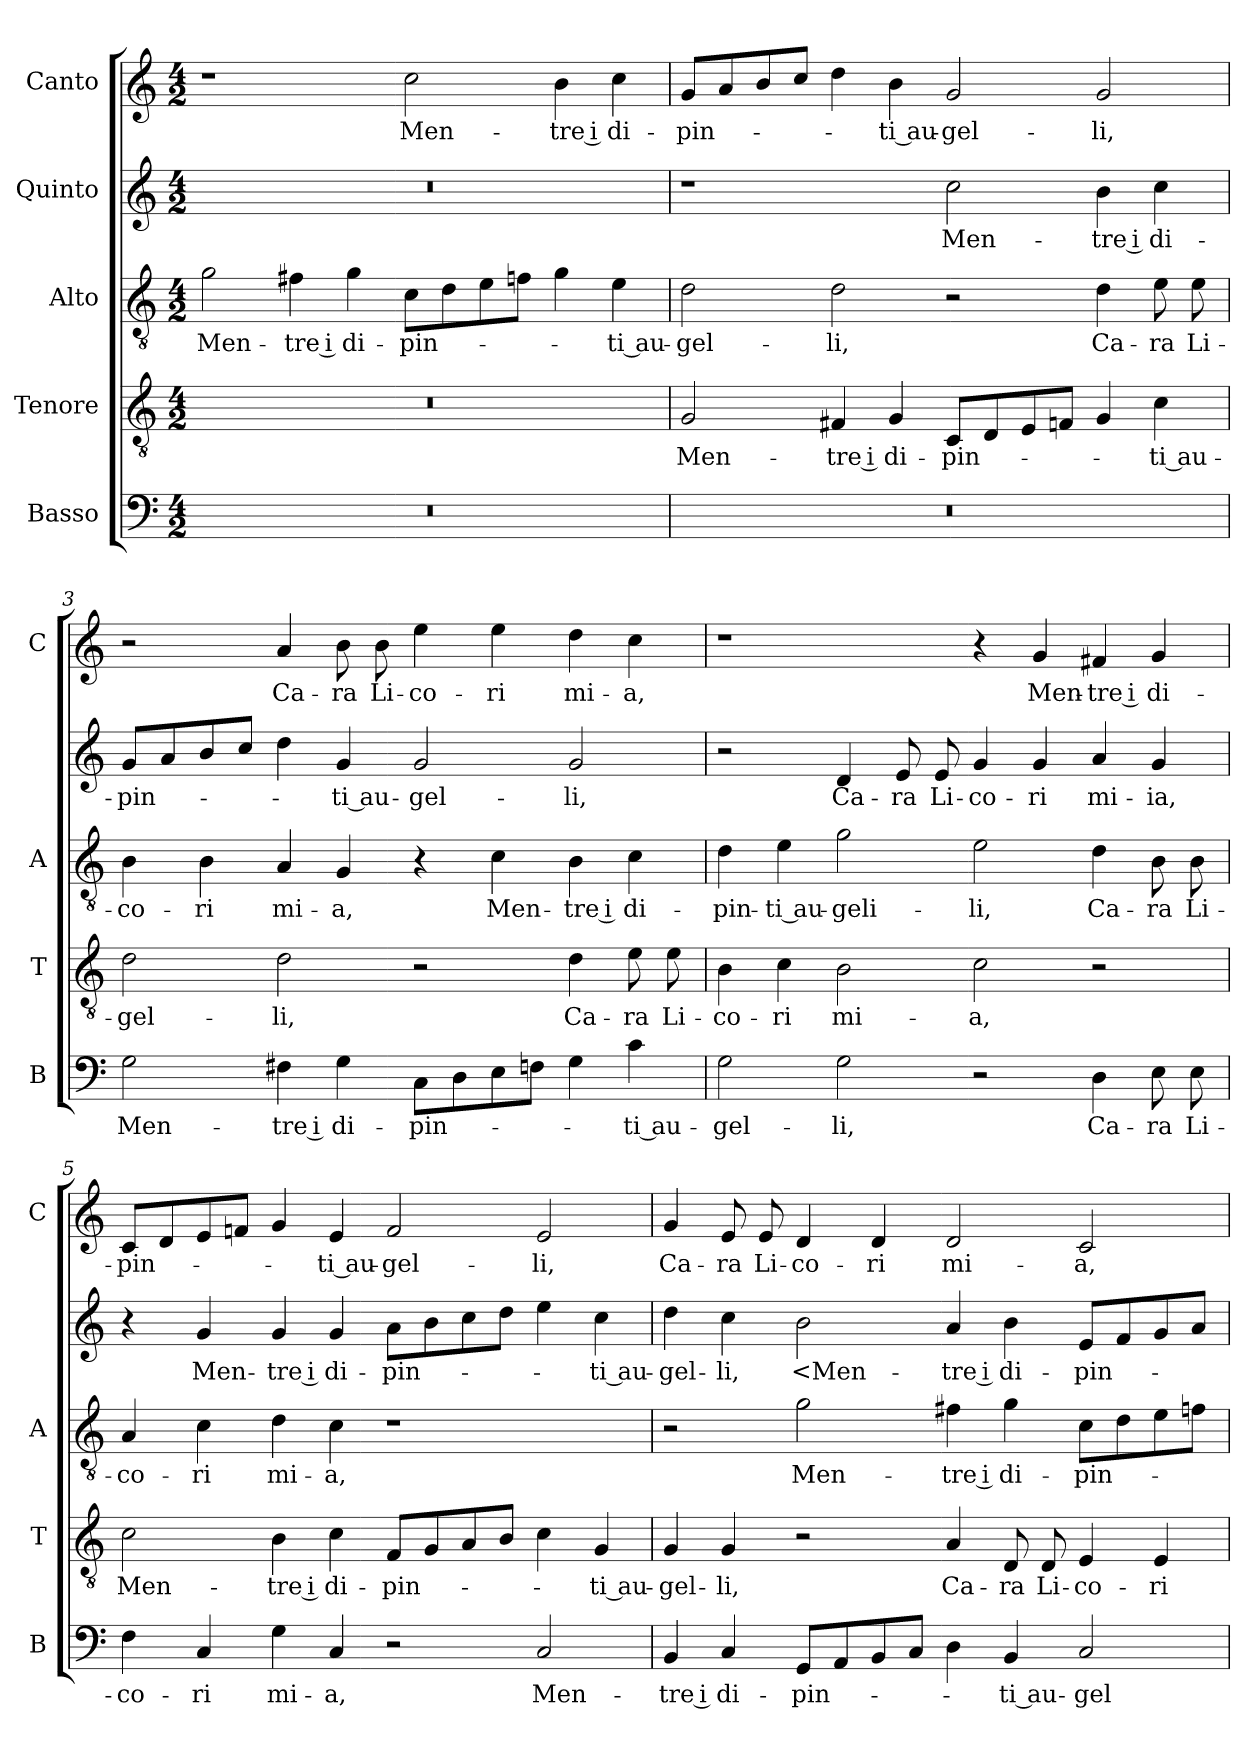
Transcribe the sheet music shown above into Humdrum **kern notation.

**kern	**text	**kern	**text	**kern	**text	**kern	**text	**kern	**text
*part5	*part5	*part4	*part4	*part3	*part3	*part2	*part2	*part1	*part1
*staff5	*staff5	*staff4	*staff4	*staff3	*staff3	*staff2	*staff2	*staff1	*staff1
*I"Basso	*	*I"Tenore	*	*I"Alto	*	*I"Quinto	*	*I"Canto	*
*I'B	*	*I'T	*	*I'A	*	*	*	*I'C	*
*clefF4	*	*clefGv2	*	*clefGv2	*	*clefG2	*	*clefG2	*
*k[]	*	*k[]	*	*k[]	*	*k[]	*	*k[]	*
*C:	*	*C:	*	*C:	*	*C:	*	*C:	*
*M4/2	*	*M4/2	*	*M4/2	*	*M4/2	*	*M4/2	*
=1	=1	=1	=1	=1	=1	=1	=1	=1	=1
0r	.	0r	.	2g	Men-	0r	.	1r	.
.	.	.	.	4f#X	-tre i	.	.	.	.
.	.	.	.	4g	di-	.	.	.	.
.	.	.	.	8cL	-pin-	.	.	2cc	Men-
.	.	.	.	8d	.	.	.	.	.
.	.	.	.	8e	.	.	.	.	.
.	.	.	.	8fnJ	.	.	.	.	.
.	.	.	.	4g	.	.	.	4b	-tre i
.	.	.	.	4e	-ti au-	.	.	4cc	di-
=2	=2	=2	=2	=2	=2	=2	=2	=2	=2
0r	.	2G	Men-	2d	-gel-	1r	.	8gL	-pin-
.	.	.	.	.	.	.	.	8a	.
.	.	.	.	.	.	.	.	8b	.
.	.	.	.	.	.	.	.	8ccJ	.
.	.	4F#X	-tre i	2d	-li,	.	.	4dd	.
.	.	4G	di-	.	.	.	.	4b	-ti au-
.	.	8CL	-pin-	2r	.	2cc	Men-	2g	-gel-
.	.	8D	.	.	.	.	.	.	.
.	.	8E	.	.	.	.	.	.	.
.	.	8FnJ	.	.	.	.	.	.	.
.	.	4G	.	4d	Ca-	4b	-tre i	2g	-li,
.	.	4c	-ti au-	8e	-ra	4cc	di-	.	.
.	.	.	.	8e	Li-	.	.	.	.
=3	=3	=3	=3	=3	=3	=3	=3	=3	=3
2G	Men-	2d	-gel-	4B	-co-	8gL	-pin-	2r	.
.	.	.	.	.	.	8a	.	.	.
.	.	.	.	4B	-ri	8b	.	.	.
.	.	.	.	.	.	8ccJ	.	.	.
4F#X	-tre i	2d	-li,	4A	mi-	4dd	.	4a	Ca-
4G	di-	.	.	4G	-a,	4g	-ti au-	8b	-ra
.	.	.	.	.	.	.	.	8b	Li-
8CL	-pin-	2r	.	4r	.	2g	-gel-	4ee	-co-
8D	.	.	.	.	.	.	.	.	.
8E	.	.	.	4c	Men-	.	.	4ee	-ri
8FnJ	.	.	.	.	.	.	.	.	.
4G	.	4d	Ca-	4B	-tre i	2g	-li,	4dd	mi-
4c	-ti au-	8e	-ra	4c	di-	.	.	4cc	-a,
.	.	8e	Li-	.	.	.	.	.	.
=4	=4	=4	=4	=4	=4	=4	=4	=4	=4
2G	-gel-	4B	-co-	4d	-pin-	2r	.	1r	.
.	.	4c	-ri	4e	-ti au-	.	.	.	.
2G	-li,	2B	mi-	2g	-geli-	4d	Ca-	.	.
.	.	.	.	.	.	8e	-ra	.	.
.	.	.	.	.	.	8e	Li-	.	.
2r	.	2c	-a,	2e	-li,	4g	-co-	4r	.
.	.	.	.	.	.	4g	-ri	4g	Men-
4D	Ca-	2r	.	4d	Ca-	4a	mi-	4f#X	-tre i
8E	-ra	.	.	8B	-ra	4g	-ia,	4g	di-
8E	Li-	.	.	8B	Li-	.	.	.	.
=5	=5	=5	=5	=5	=5	=5	=5	=5	=5
4F	-co-	2c	Men-	4A	-co-	4r	.	8cL	-pin-
.	.	.	.	.	.	.	.	8d	.
4C	-ri	.	.	4c	-ri	4g	Men-	8e	.
.	.	.	.	.	.	.	.	8fnJ	.
4G	mi-	4B	-tre i	4d	mi-	4g	-tre i	4g	.
4C	-a,	4c	di-	4c	-a,	4g	di-	4e	-ti au-
2r	.	8FL	-pin-	1r	.	8aL	-pin-	2f	-gel-
.	.	8G	.	.	.	8b	.	.	.
.	.	8A	.	.	.	8cc	.	.	.
.	.	8BJ	.	.	.	8ddJ	.	.	.
2C	Men-	4c	.	.	.	4ee	.	2e	-li,
.	.	4G	-ti au-	.	.	4cc	-ti au-	.	.
=6	=6	=6	=6	=6	=6	=6	=6	=6	=6
4BB	-tre i	4G	-gel-	2r	.	4dd	-gel-	4g	Ca-
4C	di-	4G	-li,	.	.	4cc	-li,	8e	-ra
.	.	.	.	.	.	.	.	8e	Li-
8GGL	-pin-	2r	.	2g	Men-	2b	<Men-	4d	-co-
8AA	.	.	.	.	.	.	.	.	.
8BB	.	.	.	.	.	.	.	4d	-ri
8CJ	.	.	.	.	.	.	.	.	.
4D	.	4A	Ca-	4f#X	-tre i	4a	-tre i	2d	mi-
4BB	-ti au-	8D	-ra	4g	di-	4b	di-	.	.
.	.	8D	Li-	.	.	.	.	.	.
2C	-gel-	4E	-co-	8cL	-pin-	8eL	-pin-	2c	-a,
.	.	.	.	8d	.	8f	.	.	.
.	.	4E	-ri	8e	.	8g	.	.	.
.	.	.	.	8fnJ	.	8aJ	.	.	.
=	=	=	=	=	=	=	=	=	=
*-	*-	*-	*-	*-	*-	*-	*-	*-	*-
